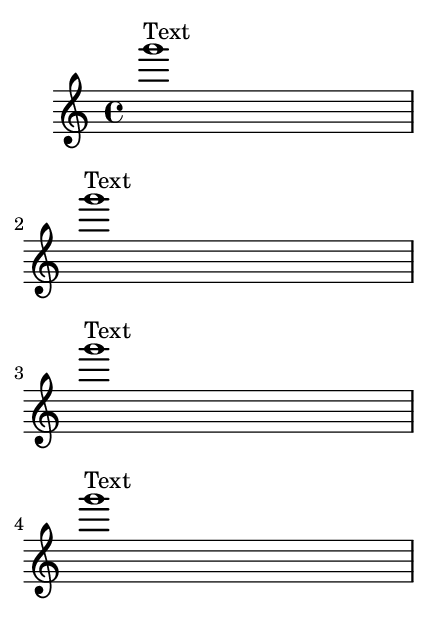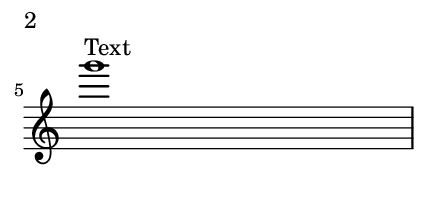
\version "2.13.36"

\header {
  texidoc = "The height-estimation routine takes into account
the fact that the TextScript needs to be moved up to avoid the
note.  This should be spaced on two pages."
}

#(set-default-paper-size "a7")

\book {
  \repeat unfold 5 { g'''1^"Text" \break}
}
